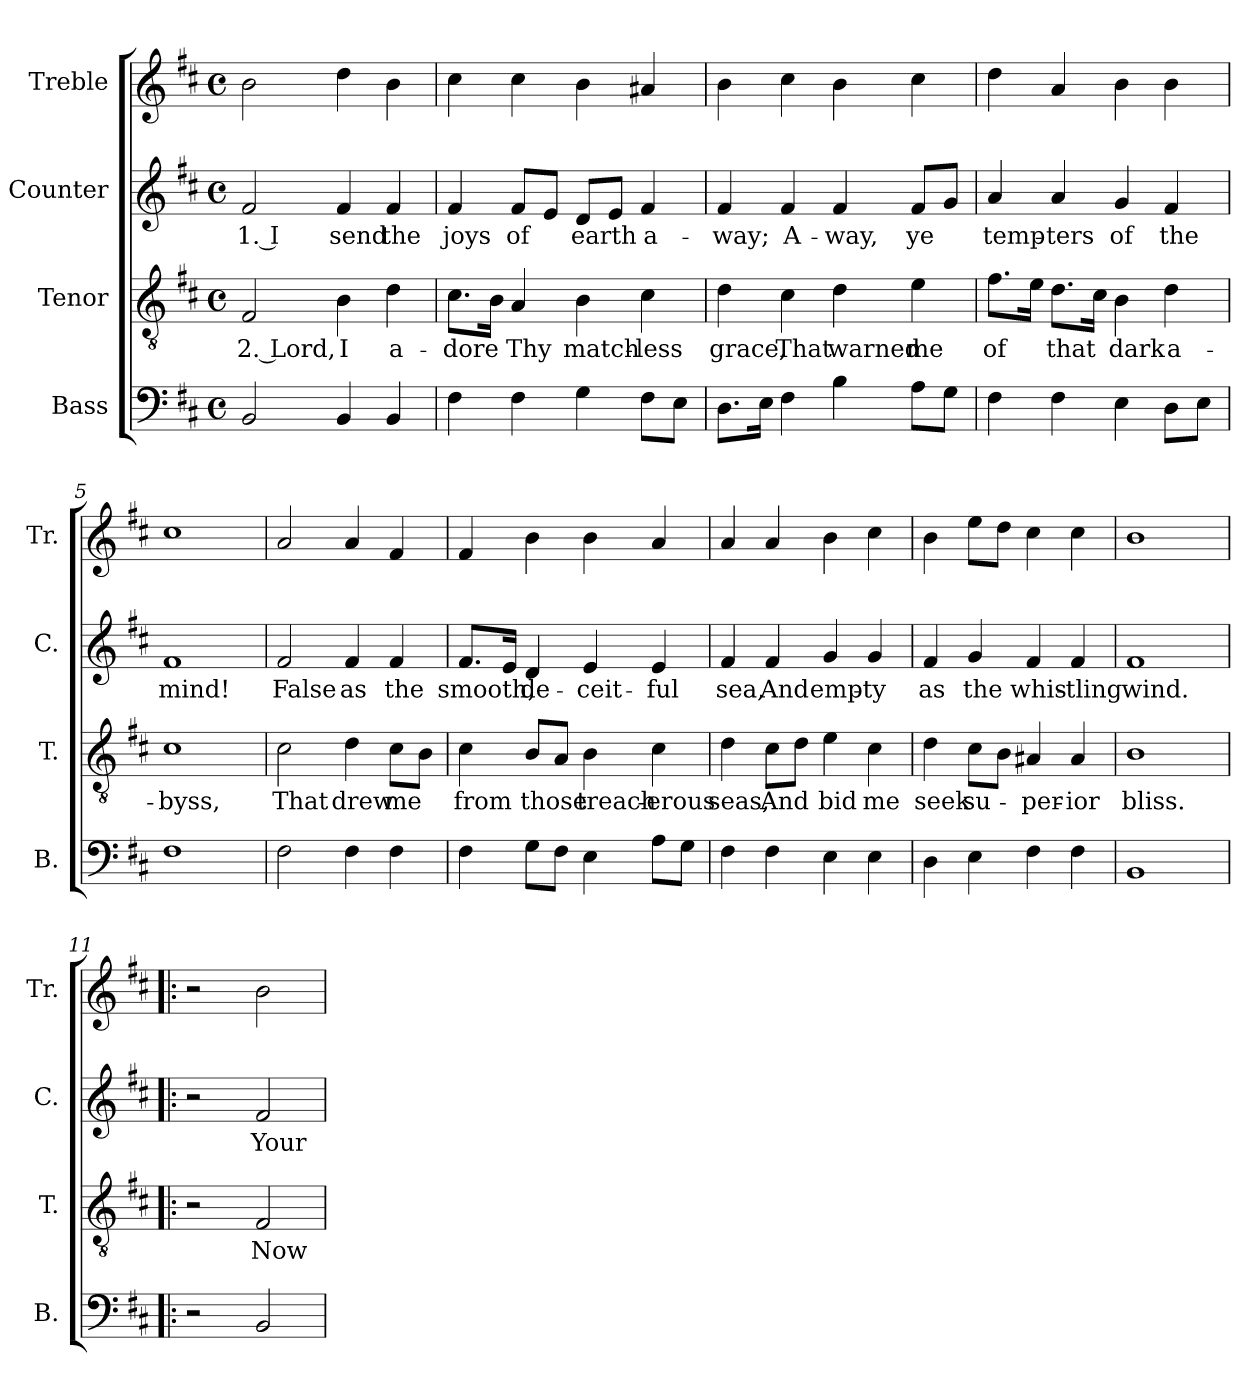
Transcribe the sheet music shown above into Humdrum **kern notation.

**kern	**kern	**text	**kern	**text	**kern
*part4	*part3	*part3	*part2	*part2	*part1
*staff4	*staff3	*staff3	*staff2	*staff2	*staff1
*I"Bass	*I"Tenor	*	*I"Counter	*	*I"Treble
*I'B.	*I'T.	*	*I'C.	*	*I'Tr.
*clefF4	*clefGv2	*	*clefG2	*	*clefG2
*k[f#c#]	*k[f#c#]	*	*k[f#c#]	*	*k[f#c#]
*D:	*D:	*	*D:	*	*D:
*M2/2	*M2/2	*	*M4/4	*	*M2/2
*met(c)	*met(c)	*	*met(c)	*	*met(c)
=1	=1	=1	=1	=1	=1
2BB/	2F#/	2. Lord,	2f#/	1. I	2b\
4BB/	4B\	I	4f#/	send	4dd\
4BB/	4d\	a-	4f#/	the	4b\
=2	=2	=2	=2	=2	=2
4F#\	8.c#\L	-dore	4f#/	joys	4cc#\
.	16B\Jk	.	.	.	.
4F#\	4A/	Thy	8f#/L	of	4cc#\
.	.	.	8e/J	.	.
4G\	4B\	match-	8d/L	earth	4b\
.	.	.	8e/J	.	.
8F#\L	4c#\	-less	4f#/	a-	4a#X/
8E\J	.	.	.	.	.
=3	=3	=3	=3	=3	=3
8.D\L	4d\	grace,	4f#/	-way;	4b\
16E\Jk	.	.	.	.	.
4F#\	4c#\	That	4f#/	A-	4cc#\
4B\	4d\	warned	4f#/	-way,	4b\
8A\L	4e\	me	8f#/L	ye	4cc#\
8G\J	.	.	8g/J	.	.
=4	=4	=4	=4	=4	=4
4F#\	8.f#\L	of	4a/	temp-	4dd\
.	16e\Jk	.	.	.	.
4F#\	8.d\L	that	4a/	-ters	4a/
.	16c#\Jk	.	.	.	.
4E\	4B\	dark	4g/	of	4b\
8D\L	4d\	a-	4f#/	the	4b\
8E\J	.	.	.	.	.
=5	=5	=5	=5	=5	=5
1F#	1c#	-byss,	1f#	mind!	1cc#
!!LO:LB:g=z
=6	=6	=6	=6	=6	=6
2F#\	2c#\	That	2f#/	False	2a/
4F#\	4d\	drew	4f#/	as	4a/
4F#\	8c#\L	me	4f#/	the	4f#/
.	8B\J	.	.	.	.
=7	=7	=7	=7	=7	=7
4F#\	4c#\	from	8.f#/L	smooth,	4f#/
.	.	.	16e/Jk	.	.
8G\L	8B/L	those	4d/	de-	4b\
8F#\J	8A/J	.	.	.	.
4E\	4B\	treach-	4e/	-ceit-	4b\
8A\L	4c#\	-erous	4e/	-ful	4a/
8G\J	.	.	.	.	.
=8	=8	=8	=8	=8	=8
4F#\	4d\	seas,	4f#/	sea,	4a/
4F#\	8c#\L	And	4f#/	And	4a/
.	8d\J	.	.	.	.
4E\	4e\	bid	4g/	emp-	4b\
4E\	4c#\	me	4g/	-ty	4cc#\
=9	=9	=9	=9	=9	=9
4D\	4d\	seek	4f#/	as	4b\
4E\	8c#\L	su-	4g/	the	8ee\L
.	8B\J	.	.	.	8dd\J
4F#\	4A#X/	-per-	4f#/	whis-	4cc#\
4F#\	4A#/	-ior	4f#/	-tling	4cc#\
=10	=10	=10	=10	=10	=10
1BB	1B	bliss.	1f#	wind.	1b
=11!|:	=11!|:	=11!|:	=11!|:	=11!|:	=11!|:
2r	2r	.	2r	.	2r
2BB/	2F#/	Now	2f#/	Your	2b\
=	=	=	=	=	=
*-	*-	*-	*-	*-	*-
